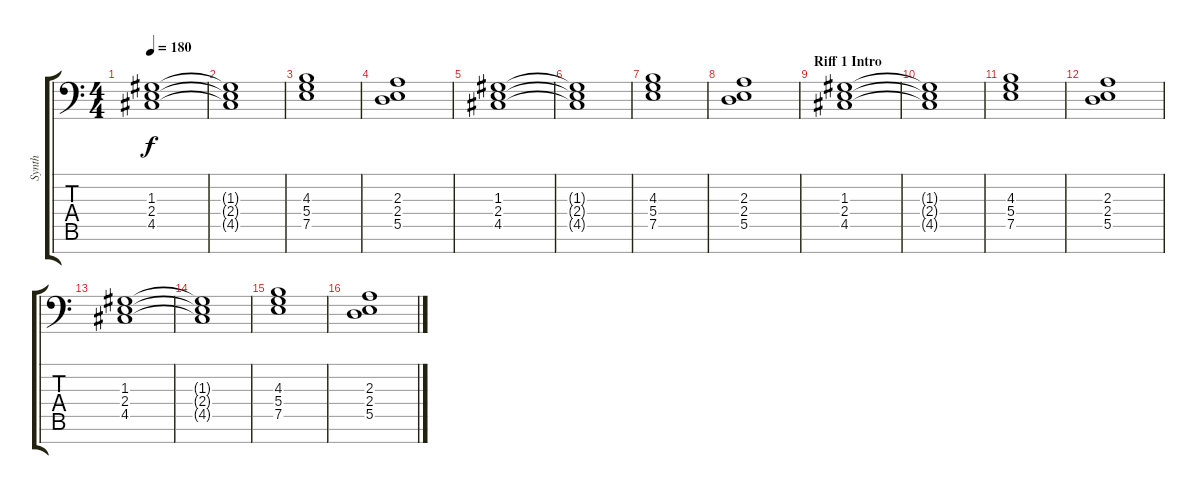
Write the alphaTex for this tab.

\track ("Synth" "Synth") {instrument stringensemble1}
\staff {score tabs}
\tuning (B8 B3 G3 D3 A2 Eb0 C-1) {hide}
\ts (4 4)
\tempo 180
\clef f4
\ks c
(1.3 2.4 4.5).1{dy f instrument stringensemble1} |
(1.3{t} 2.4{t} 4.5{t}).1 |
(4.3 5.4 7.5).1 |
(2.3 2.4 5.5).1 |
(1.3 2.4 4.5).1 |
(1.3{t} 2.4{t} 4.5{t}).1 |
(4.3 5.4 7.5).1 |
(2.3 2.4 5.5).1 |
\section ("" "Riff 1 Intro")
(1.3 2.4 4.5).1 |
(1.3{t} 2.4{t} 4.5{t}).1 |
(4.3 5.4 7.5).1 |
(2.3 2.4 5.5).1 |
(1.3 2.4 4.5).1 |
(1.3{t} 2.4{t} 4.5{t}).1 |
(4.3 5.4 7.5).1 |
(2.3 2.4 5.5).1
